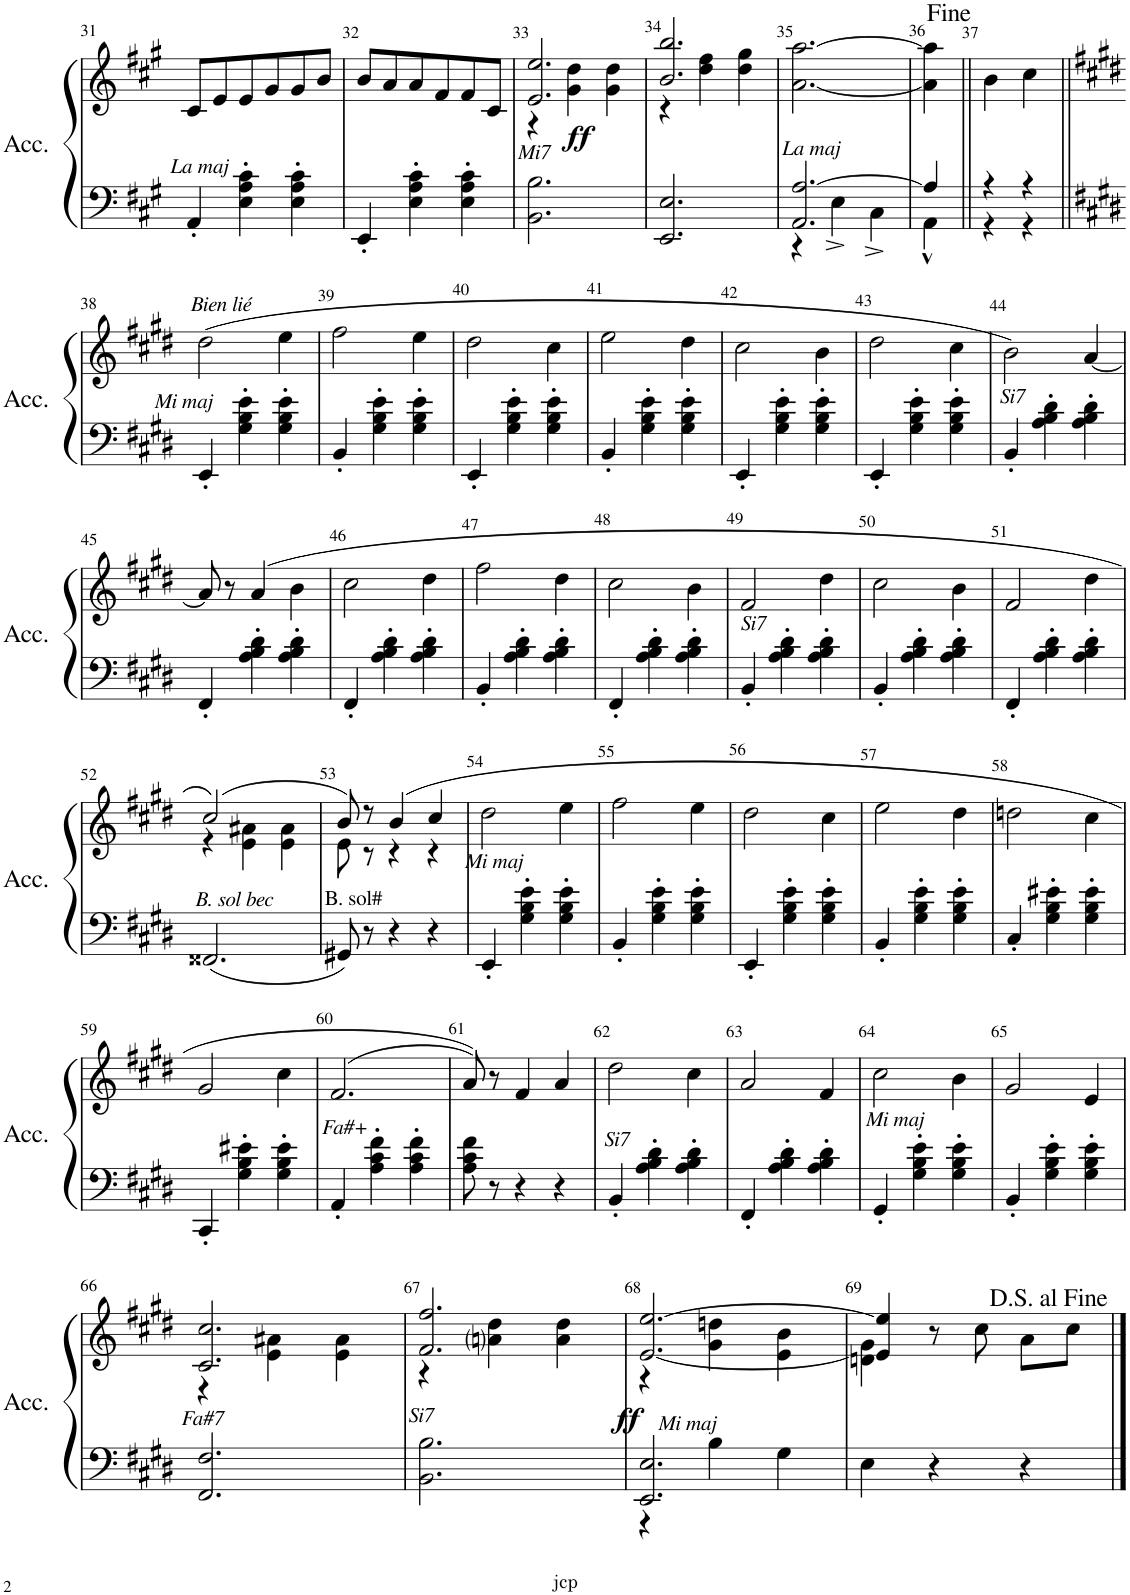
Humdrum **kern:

**kern	**kern	**dynam
*part1	*part1	*part1
*staff2	*staff1	*staff1/2
*I"Accordéon	*	*
*I'Acc.	*	*
!!LO:PB:g=z
*clefF4	*clefG2	*
*k[f#c#g#]	*k[f#c#g#]	*
*M3/4	*M3/4	*
=31	=31	=31
!LO:TX:a:i:t=La maj	!	!
4AA'/	8c#/L	.
.	8e/	.
4E\' 4A\' 4c#\'	8e/	.
.	8g#/	.
4E\' 4A\' 4c#\'	8g#/	.
.	8b/J	.
=32	=32	=32
4EE'/	8b/L	.
.	8a/	.
4E\' 4A\' 4c#\'	8a/	.
.	8f#/	.
4E\' 4A\' 4c#\'	8f#/	.
.	8c#/J	.
=33	=33	=33
*	*^	*
!LO:TX:a:i:t=Mi7	!	!	!
2.BB\ 2.B\	2.e/ 2.ee/	4r	.
!	!	!	!LO:DY:b
.	.	4g#\ 4dd\	ff
.	.	4g#\ 4dd\	.
=34	=34	=34	=34
2.EE/ 2.E/	2.b/ 2.bb/	4r	.
.	.	4dd\ 4ff#\	.
.	.	4dd\ 4gg#\	.
=35	=35	=35	=35
*^	*	*	*
!LO:TX:a:i:t=La maj	!	!	!	!
*	*	*v	*v	*
2.AA/ [2.A/	4r	[2.a\ [2.aa\	.
.	4E^\	.	.
.	4C#^\	.	.
=36	=36	=36	=36
4A/]	4AA^^\	4a\] 4aa\]	.
=37||	=37||	=37||	=37||
4r	4r	4b\	.
4r	4r	4cc#\	.
*v	*v	*	*
!!LO:LB:g=z
=38||	=38||	=38||
*k[f#c#g#d#]	*k[f#c#g#d#]	*
*^	*	*
!	!	!LO:TX:a:i:t=Bien lié	!
!LO:TX:a:i:t=Mi maj	!	!	!
*v	*v	*	*
4EE'/	(2dd#\	.
4G#\' 4B\' 4e\'	.	.
4G#\' 4B\' 4e\'	4ee\	.
=39	=39	=39
4BB'/	2ff#\	.
4G#\' 4B\' 4e\'	.	.
4G#\' 4B\' 4e\'	4ee\	.
=40	=40	=40
4EE'/	2dd#\	.
4G#\' 4B\' 4e\'	.	.
4G#\' 4B\' 4e\'	4cc#\	.
=41	=41	=41
4BB'/	2ee\	.
4G#\' 4B\' 4e\'	.	.
4G#\' 4B\' 4e\'	4dd#\	.
=42	=42	=42
4EE'/	2cc#\	.
4G#\' 4B\' 4e\'	.	.
4G#\' 4B\' 4e\'	4b\	.
=43	=43	=43
4EE'/	2dd#\	.
4G#\' 4B\' 4e\'	.	.
4G#\' 4B\' 4e\'	4cc#\	.
=44	=44	=44
!LO:TX:a:i:t=Si7	!	!
4BB'/	2b\)	.
4A\' 4B\' 4d#\'	.	.
4A\' 4B\' 4d#\'	[4a/	.
!!LO:LB:g=z
=45	=45	=45
4FF#'/	8a/]	.
.	8r	.
4A\' 4B\' 4d#\'	(4a/	.
4A\' 4B\' 4d#\'	4b\	.
=46	=46	=46
4FF#'/	2cc#\	.
4A\' 4B\' 4d#\'	.	.
4A\' 4B\' 4d#\'	4dd#\	.
=47	=47	=47
4BB'/	2ff#\	.
4A\' 4B\' 4d#\'	.	.
4A\' 4B\' 4d#\'	4dd#\	.
=48	=48	=48
4FF#'/	2cc#\	.
4A\' 4B\' 4d#\'	.	.
4A\' 4B\' 4d#\'	4b\	.
=49	=49	=49
!LO:TX:a:i:t=Si7	!	!
4BB'/	2f#/	.
4A\' 4B\' 4d#\'	.	.
4A\' 4B\' 4d#\'	4dd#\	.
=50	=50	=50
4BB'/	2cc#\	.
4A\' 4B\' 4d#\'	.	.
4A\' 4B\' 4d#\'	4b\	.
=51	=51	=51
4FF#'/	2f#/	.
4A\' 4B\' 4d#\'	.	.
4A\' 4B\' 4d#\'	4dd#\	.
!!LO:LB:g=z
=52	=52	=52
*	*^	*
!LO:TX:a:i:t=B. sol bec	!	!	!
2.FF##X/	(2cc#/)	4r	.
.	.	4e\ 4a#X\	.
.	4e\ 4a#\	4ryy	.
=53	=53	=53	=53
!LO:TX:a:t=B. sol#	!	!	!
8GG#X/	8b/)	8e\	.
8r	8r	8r	.
4r	(4b/	4r	.
4r	4cc#/	4r	.
=54	=54	=54	=54
!LO:TX:a:i:t=Mi maj	!	!	!
*	*v	*v	*
4EE'/	2dd#\	.
4G#\' 4B\' 4e\'	.	.
4G#\' 4B\' 4e\'	4ee\	.
=55	=55	=55
4BB'/	2ff#\	.
4G#\' 4B\' 4e\'	.	.
4G#\' 4B\' 4e\'	4ee\	.
=56	=56	=56
4EE'/	2dd#\	.
4G#\' 4B\' 4e\'	.	.
4G#\' 4B\' 4e\'	4cc#\	.
=57	=57	=57
4BB'/	2ee\	.
4G#\' 4B\' 4e\'	.	.
4G#\' 4B\' 4e\'	4dd#\	.
=58	=58	=58
4C#'/	2ddn\	.
4G#\' 4B\' 4e#X\'	.	.
4G#\' 4B\' 4e#\'	4cc#\	.
!!LO:LB:g=z
=59	=59	=59
4CC#'/	2g#/	.
4G#\' 4B\' 4e#X\'	.	.
4G#\' 4B\' 4e#\'	4cc#\	.
=60	=60	=60
!LO:TX:a:i:t=Fa#+	!	!
4AA'/	(>2.f#/	.
4A\' 4c#\' 4f#\'	.	.
4A\' 4c#\' 4f#\'	.	.
=61	=61	=61
8A\ 8c#\ 8f#\	8a/))	.
8r	8r	.
4r	4f#/	.
4r	4a/	.
=62	=62	=62
!LO:TX:a:i:t=Si7	!	!
4BB'/	2dd#\	.
4A\' 4B\' 4d#\'	.	.
4A\' 4B\' 4d#\'	4cc#\	.
=63	=63	=63
4FF#'/	2a/	.
4A\' 4B\' 4d#\'	.	.
4A\' 4B\' 4d#\'	4f#/	.
=64	=64	=64
!LO:TX:a:i:t=Mi maj	!	!
4GG#'/	2cc#\	.
4G#\' 4B\' 4e\'	.	.
4G#\' 4B\' 4e\'	4b\	.
=65	=65	=65
4BB'/	2g#/	.
4G#\' 4B\' 4e\'	.	.
4G#\' 4B\' 4e\'	4e/	.
!!LO:LB:g=z
=66	=66	=66
*	*^	*
!LO:TX:a:i:t=Fa#7	!	!	!
2.FF#/ 2.F#/	2.c#/ 2.cc#/	4r	.
.	.	4e\ 4a#X\	.
.	.	4e\ 4a#\	.
=67	=67	=67	=67
!LO:TX:a:i:t=Si7	!	!	!
2.BB\ 2.B\	2.f#/ 2.ff#/	4r	.
.	.	4ani\ 4dd#\	.
.	.	4a\ 4dd#\	.
=68	=68	=68	=68
*^	*	*	*
!LO:TX:a:i:t=Mi maj	!	!	!	!
!	!	!	!	!LO:DY:b
2.EE/ 2.E/	4r	[<2.e/ [2.ee/	4r	ff
.	4B\	.	4g#\ 4ddn\	.
.	4G#\	.	4e\ 4b\	.
*v	*v	*	*	*
=69	=69	=69	=69
4E\	4e/] 4ee/]	4dn\ 4g#\	.
4r	8r	2ryy	.
.	8cc#\	.	.
4r	8a\L	.	.
.	8cc#\J	.	.
*	*v	*v	*
==	==	==
*-	*-	*-
